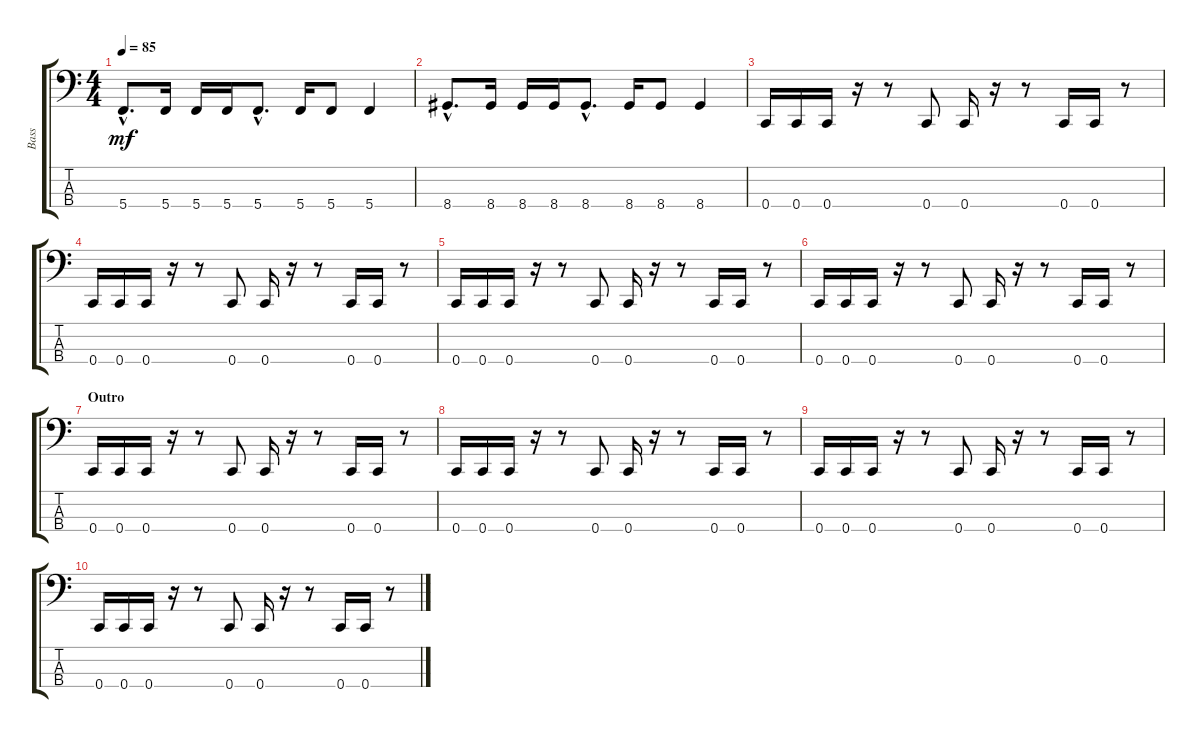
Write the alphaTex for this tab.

\track ("Bass" "Bass") {instrument electricbassfinger}
\staff {score tabs}
\tuning (F2 C2 G1 C1) {hide}
\ts (4 4)
\tempo 85
\clef f4
\ks c
5.4{hac}.8{d dy mf} 5.4.16 5.4.16 5.4.16 5.4{hac}.8{d} 5.4.16 5.4.8 5.4.4 |
8.4{hac}.8{d} 8.4.16 8.4.16 8.4.16 8.4{hac}.8{d} 8.4.16 8.4.8 8.4.4 |
0.4.16 0.4.16 0.4.16 r.16 r.8 0.4.8 0.4.16 r.16 r.8 0.4.16 0.4.16 r.8 |
0.4.16 0.4.16 0.4.16 r.16 r.8 0.4.8 0.4.16 r.16 r.8 0.4.16 0.4.16 r.8 |
0.4.16 0.4.16 0.4.16 r.16 r.8 0.4.8 0.4.16 r.16 r.8 0.4.16 0.4.16 r.8 |
0.4.16 0.4.16 0.4.16 r.16 r.8 0.4.8 0.4.16 r.16 r.8 0.4.16 0.4.16 r.8 |
\section ("" "Outro")
0.4.16 0.4.16 0.4.16 r.16 r.8 0.4.8 0.4.16 r.16 r.8 0.4.16 0.4.16 r.8 |
0.4.16 0.4.16 0.4.16 r.16 r.8 0.4.8 0.4.16 r.16 r.8 0.4.16 0.4.16 r.8 |
0.4.16 0.4.16 0.4.16 r.16 r.8 0.4.8 0.4.16 r.16 r.8 0.4.16 0.4.16 r.8 |
0.4.16 0.4.16 0.4.16 r.16 r.8 0.4.8 0.4.16 r.16 r.8 0.4.16 0.4.16 r.8
